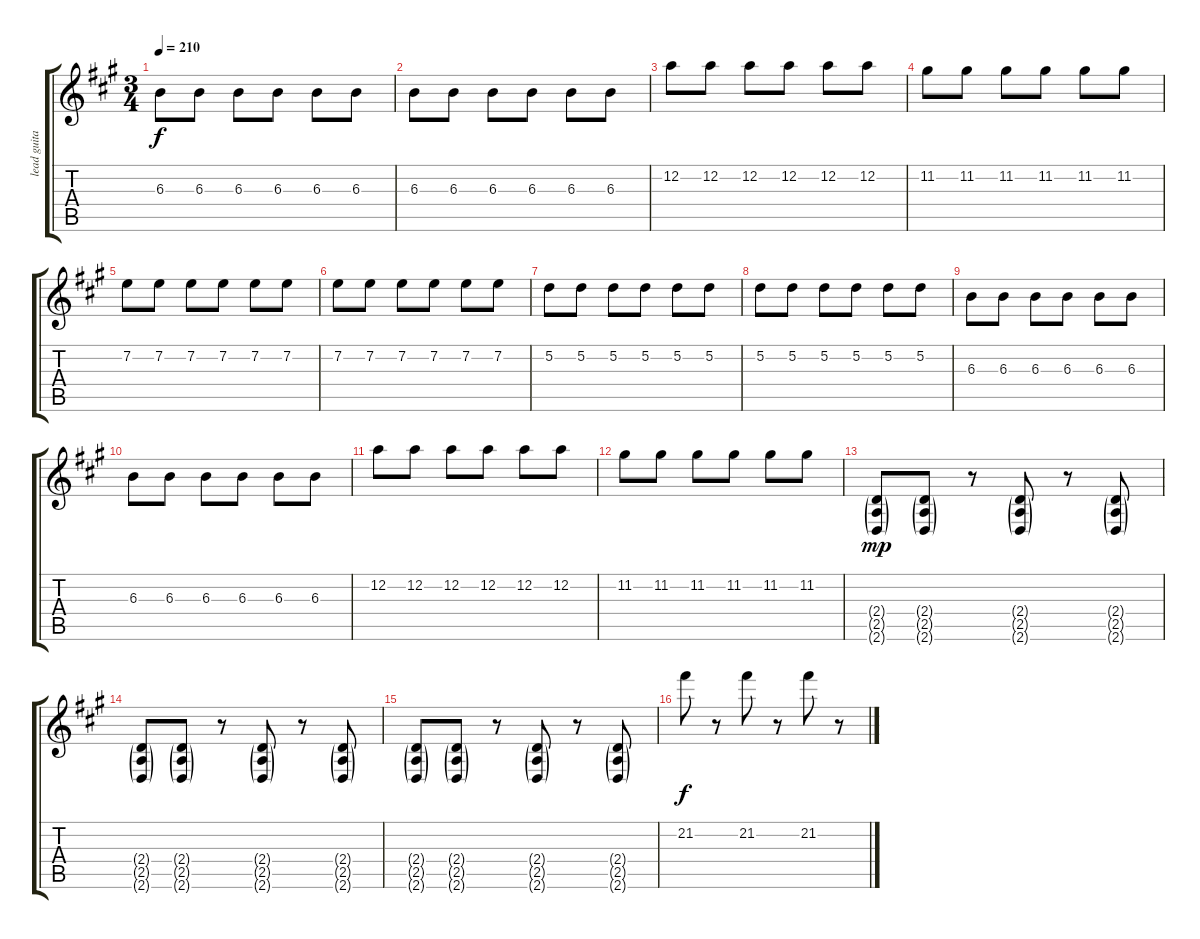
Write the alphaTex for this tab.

\track ("lead guitar 1" "lead guita") {instrument distortionguitar}
\staff {score tabs}
\tuning (D4 A3 F3 C3 G2 C2) {hide}
\ts (3 4)
\tempo 210
\clef g2
\ks a
6.3.8{dy f} 6.3.8 6.3.8 6.3.8 6.3.8 6.3.8 |
6.3.8 6.3.8 6.3.8 6.3.8 6.3.8 6.3.8 |
12.2.8 12.2.8 12.2.8 12.2.8 12.2.8 12.2.8 |
11.2.8 11.2.8 11.2.8 11.2.8 11.2.8 11.2.8 |
7.2.8 7.2.8 7.2.8 7.2.8 7.2.8 7.2.8 |
7.2.8 7.2.8 7.2.8 7.2.8 7.2.8 7.2.8 |
5.2.8 5.2.8 5.2.8 5.2.8 5.2.8 5.2.8 |
5.2.8 5.2.8 5.2.8 5.2.8 5.2.8 5.2.8 |
6.3.8 6.3.8 6.3.8 6.3.8 6.3.8 6.3.8 |
6.3.8 6.3.8 6.3.8 6.3.8 6.3.8 6.3.8 |
12.2.8 12.2.8 12.2.8 12.2.8 12.2.8 12.2.8 |
11.2.8 11.2.8 11.2.8 11.2.8 11.2.8 11.2.8 |
(2.4{g} 2.5{g} 2.6{g}).8{dy mp} (2.4{g} 2.5{g} 2.6{g}).8 r.8 (2.4{g} 2.5{g} 2.6{g}).8 r.8 (2.4{g} 2.5{g} 2.6{g}).8 |
(2.4{g} 2.5{g} 2.6{g}).8 (2.4{g} 2.5{g} 2.6{g}).8 r.8 (2.4{g} 2.5{g} 2.6{g}).8 r.8 (2.4{g} 2.5{g} 2.6{g}).8 |
(2.4{g} 2.5{g} 2.6{g}).8 (2.4{g} 2.5{g} 2.6{g}).8 r.8 (2.4{g} 2.5{g} 2.6{g}).8 r.8 (2.4{g} 2.5{g} 2.6{g}).8 |
21.2.8{dy f} r.8 21.2.8 r.8 21.2.8 r.8
